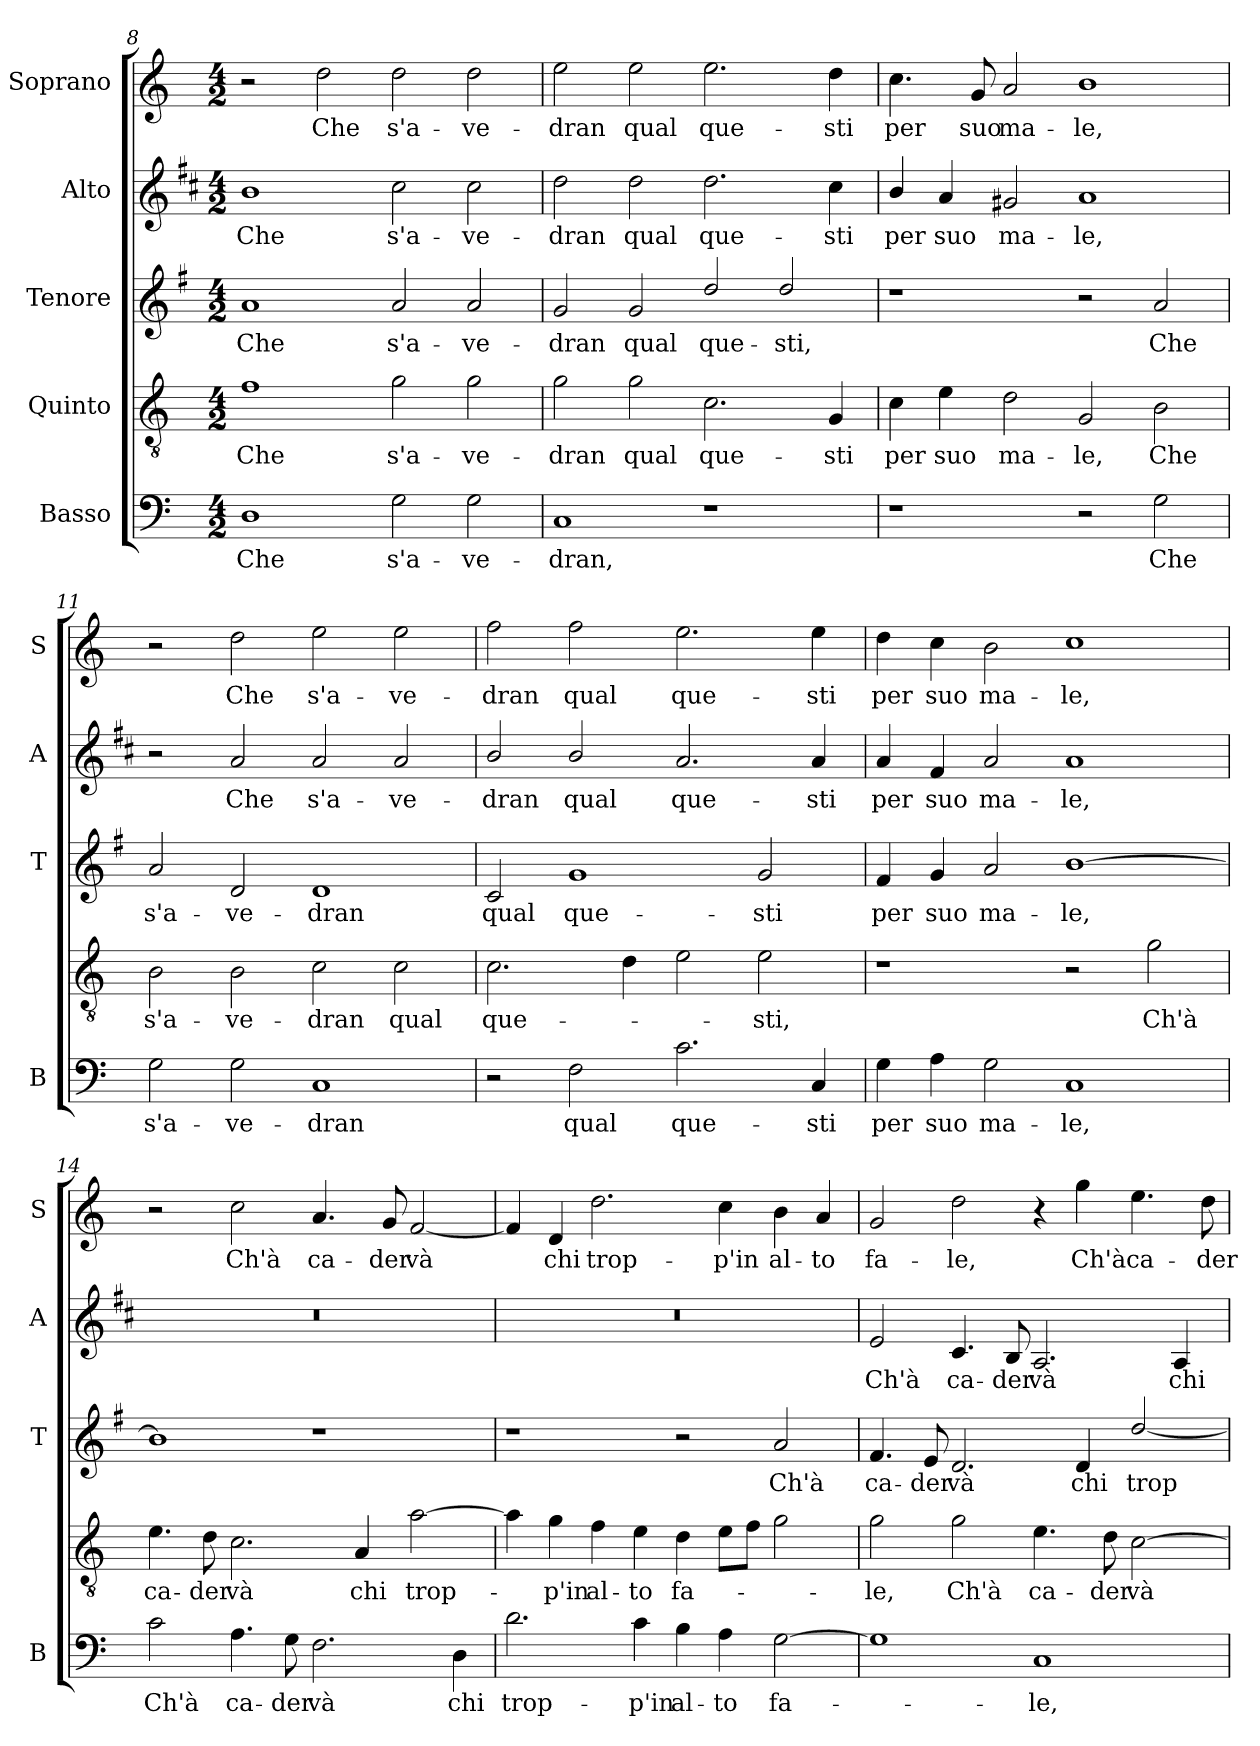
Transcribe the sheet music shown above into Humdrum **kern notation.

**kern	**text	**kern	**text	**kern	**text	**kern	**text	**kern	**text
*part5	*part5	*part4	*part4	*part3	*part3	*part2	*part2	*part1	*part1
*staff5	*staff5	*staff4	*staff4	*staff3	*staff3	*staff2	*staff2	*staff1	*staff1
*I"Basso	*	*I"Quinto	*	*I"Tenore	*	*I"Alto	*	*I"Soprano	*
*I'B	*	*	*	*I'T	*	*I'A	*	*I'S	*
!!LO:LB:g=z
*clefF4	*	*clefGv2	*	*clefG2	*	*clefG2	*	*clefG2	*
*	*	*	*	*ITrd4c7	*	*ITrd1c2	*	*	*
*k[]	*	*k[]	*	*k[]	*	*k[]	*	*k[]	*
*C:	*	*C:	*	*C:	*	*C:	*	*C:	*
*M4/2	*	*M4/2	*	*M4/2	*	*M4/2	*	*M4/2	*
=8	=8	=8	=8	=8	=8	=8	=8	=8	=8
!	!LO:LY:b	!	!LO:LY:b	!	!LO:LY:b	!	!LO:LY:b	!	!
1D	Che	1f	Che	1d	Che	1a	Che	2r	.
!	!	!	!	!	!	!	!	!	!LO:LY:b
.	.	.	.	.	.	.	.	2dd\	Che
!	!LO:LY:b	!	!LO:LY:b	!	!LO:LY:b	!	!LO:LY:b	!	!LO:LY:b
2G\	s'a-	2g\	s'a-	2d/	s'a-	2b\	s'a-	2dd\	s'a-
!	!LO:LY:b	!	!LO:LY:b	!	!LO:LY:b	!	!LO:LY:b	!	!LO:LY:b
2G\	-ve-	2g\	-ve-	2d/	-ve-	2b\	-ve-	2dd\	-ve-
=9	=9	=9	=9	=9	=9	=9	=9	=9	=9
!	!LO:LY:b	!	!LO:LY:b	!	!LO:LY:b	!	!LO:LY:b	!	!LO:LY:b
1C	-dran,	2g\	-dran	2c/	-dran	2cc\	-dran	2ee\	-dran
!	!	!	!LO:LY:b	!	!LO:LY:b	!	!LO:LY:b	!	!LO:LY:b
.	.	2g\	qual	2c/	qual	2cc\	qual	2ee\	qual
!	!	!	!LO:LY:b	!	!LO:LY:b	!	!LO:LY:b	!	!LO:LY:b
1r	.	2.c\	que-	2g/	que-	2.cc\	que-	2.ee\	que-
!	!	!	!	!	!LO:LY:b	!	!	!	!
.	.	.	.	2g/	-sti,	.	.	.	.
!	!	!	!LO:LY:b	!	!	!	!LO:LY:b	!	!LO:LY:b
.	.	4G/	-sti	.	.	4b\	-sti	4dd\	-sti
=10	=10	=10	=10	=10	=10	=10	=10	=10	=10
!	!	!	!LO:LY:b	!	!	!	!LO:LY:b	!	!LO:LY:b
1r	.	4c\	per	1r	.	4a/	per	4.cc\	per
!	!	!	!LO:LY:b	!	!	!	!LO:LY:b	!	!
.	.	4e\	suo	.	.	4g/	suo	.	.
!	!	!	!	!	!	!	!	!	!LO:LY:b
.	.	.	.	.	.	.	.	8g/	suo
!	!	!	!LO:LY:b	!	!	!	!LO:LY:b	!	!LO:LY:b
.	.	2d\	ma-	.	.	2f#X/	ma-	2a/	ma-
!	!	!	!LO:LY:b	!	!	!	!LO:LY:b	!	!LO:LY:b
2r	.	2G/	-le,	2r	.	1g	-le,	1b	-le,
!	!LO:LY:b	!	!LO:LY:b	!	!LO:LY:b	!	!	!	!
2G\	Che	2B\	Che	2d/	Che	.	.	.	.
=11	=11	=11	=11	=11	=11	=11	=11	=11	=11
!	!LO:LY:b	!	!LO:LY:b	!	!LO:LY:b	!	!	!	!
2G\	s'a-	2B\	s'a-	2d/	s'a-	2r	.	2r	.
!	!LO:LY:b	!	!LO:LY:b	!	!LO:LY:b	!	!LO:LY:b	!	!LO:LY:b
2G\	-ve-	2B\	-ve-	2G/	-ve-	2g/	Che	2dd\	Che
!	!LO:LY:b	!	!LO:LY:b	!	!LO:LY:b	!	!LO:LY:b	!	!LO:LY:b
1C	-dran	2c\	-dran	1G	-dran	2g/	s'a-	2ee\	s'a-
!	!	!	!LO:LY:b	!	!	!	!LO:LY:b	!	!LO:LY:b
.	.	2c\	qual	.	.	2g/	-ve-	2ee\	-ve-
=12	=12	=12	=12	=12	=12	=12	=12	=12	=12
!	!	!	!LO:LY:b	!	!LO:LY:b	!	!LO:LY:b	!	!LO:LY:b
2r	.	2.c\	que-	2F/	qual	2a/	-dran	2ff\	-dran
!	!LO:LY:b	!	!	!	!LO:LY:b	!	!LO:LY:b	!	!LO:LY:b
2F\	qual	.	.	1c	que-	2a/	qual	2ff\	qual
.	.	4d\	.	.	.	.	.	.	.
!	!LO:LY:b	!	!	!	!	!	!LO:LY:b	!	!LO:LY:b
2.c\	que-	2e\	.	.	.	2.g/	que-	2.ee\	que-
!	!	!	!LO:LY:b	!	!LO:LY:b	!	!	!	!
.	.	2e\	-sti,	2c/	-sti	.	.	.	.
!	!LO:LY:b	!	!	!	!	!	!LO:LY:b	!	!LO:LY:b
4C/	-sti	.	.	.	.	4g/	-sti	4ee\	-sti
!!LO:PB:g=z
=13	=13	=13	=13	=13	=13	=13	=13	=13	=13
!	!LO:LY:b	!	!	!	!LO:LY:b	!	!LO:LY:b	!	!LO:LY:b
4G\	per	1r	.	4B/	per	4g/	per	4dd\	per
!	!LO:LY:b	!	!	!	!LO:LY:b	!	!LO:LY:b	!	!LO:LY:b
4A\	suo	.	.	4c/	suo	4e/	suo	4cc\	suo
!	!LO:LY:b	!	!	!	!LO:LY:b	!	!LO:LY:b	!	!LO:LY:b
2G\	ma-	.	.	2d/	ma-	2g/	ma-	2b\	ma-
!	!LO:LY:b	!	!	!	!LO:LY:b	!	!LO:LY:b	!	!LO:LY:b
1C	-le,	2r	.	[1e	-le,	1g	-le,	1cc	-le,
!	!	!	!LO:LY:b	!	!	!	!	!	!
.	.	2g\	Ch'à	.	.	.	.	.	.
=14	=14	=14	=14	=14	=14	=14	=14	=14	=14
!	!LO:LY:b	!	!LO:LY:b	!	!	!	!	!	!
2c\	Ch'à	4.e\	ca-	1e]	.	0r	.	2r	.
!	!	!	!LO:LY:b	!	!	!	!	!	!
.	.	8d\	-der	.	.	.	.	.	.
!	!LO:LY:b	!	!LO:LY:b	!	!	!	!	!	!LO:LY:b
4.A\	ca-	2.c\	và	.	.	.	.	2cc\	Ch'à
!	!LO:LY:b	!	!	!	!	!	!	!	!
8G\	-der	.	.	.	.	.	.	.	.
!	!LO:LY:b	!	!	!	!	!	!	!	!LO:LY:b
2.F\	và	.	.	1r	.	.	.	4.a/	ca-
!	!	!	!LO:LY:b	!	!	!	!	!	!
.	.	4A/	chi	.	.	.	.	.	.
!	!	!	!	!	!	!	!	!	!LO:LY:b
.	.	.	.	.	.	.	.	8g/	-der
!	!	!	!LO:LY:b	!	!	!	!	!	!LO:LY:b
.	.	[2a\	trop-	.	.	.	.	[2f/	và
!	!LO:LY:b	!	!	!	!	!	!	!	!
4D\	chi	.	.	.	.	.	.	.	.
=15	=15	=15	=15	=15	=15	=15	=15	=15	=15
!	!LO:LY:b	!	!	!	!	!	!	!	!
2.d\	trop-	4a\]	.	1r	.	0r	.	4f/]	.
!	!	!	!LO:LY:b	!	!	!	!	!	!LO:LY:b
.	.	4g\	-p'in	.	.	.	.	4d/	chi
!	!	!	!LO:LY:b	!	!	!	!	!	!LO:LY:b
.	.	4f\	al-	.	.	.	.	2.dd\	trop-
!	!LO:LY:b	!	!LO:LY:b	!	!	!	!	!	!
4c\	-p'in	4e\	-to	.	.	.	.	.	.
!	!LO:LY:b	!	!LO:LY:b	!	!	!	!	!	!
4B\	al-	4d\	fa-	2r	.	.	.	.	.
!	!LO:LY:b	!	!	!	!	!	!	!	!LO:LY:b
4A\	-to	8e\L	.	.	.	.	.	4cc\	-p'in
.	.	8f\J	.	.	.	.	.	.	.
!	!LO:LY:b	!	!	!	!LO:LY:b	!	!	!	!LO:LY:b
[2G\	fa-	2g\	.	2d/	Ch'à	.	.	4b\	al-
!	!	!	!	!	!	!	!	!	!LO:LY:b
.	.	.	.	.	.	.	.	4a/	-to
=16	=16	=16	=16	=16	=16	=16	=16	=16	=16
!	!	!	!LO:LY:b	!	!LO:LY:b	!	!LO:LY:b	!	!LO:LY:b
1G]	.	2g\	-le,	4.B/	ca-	2d/	Ch'à	2g/	fa-
!	!	!	!	!	!LO:LY:b	!	!	!	!
.	.	.	.	8A/	-der	.	.	.	.
!	!	!	!LO:LY:b	!	!LO:LY:b	!	!LO:LY:b	!	!LO:LY:b
.	.	2g\	Ch'à	2.G/	và	4.B/	ca-	2dd\	-le,
!	!	!	!	!	!	!	!LO:LY:b	!	!
.	.	.	.	.	.	8A/	-der	.	.
!	!LO:LY:b	!	!LO:LY:b	!	!	!	!LO:LY:b	!	!
1C	-le,	4.e\	ca-	.	.	2.G/	và	4r	.
!	!	!	!	!	!LO:LY:b	!	!	!	!LO:LY:b
.	.	.	.	4G/	chi	.	.	4gg\	Ch'à
!	!	!	!LO:LY:b	!	!	!	!	!	!
.	.	8d\	-der	.	.	.	.	.	.
!	!	!	!LO:LY:b	!	!LO:LY:b	!	!	!	!LO:LY:b
.	.	[2c\	và	[2g/	trop-	.	.	4.ee\	ca-
!	!	!	!	!	!	!	!LO:LY:b	!	!
.	.	.	.	.	.	4G/	chi	.	.
!	!	!	!	!	!	!	!	!	!LO:LY:b
.	.	.	.	.	.	.	.	8dd\	-der
=	=	=	=	=	=	=	=	=	=
*-	*-	*-	*-	*-	*-	*-	*-	*-	*-
